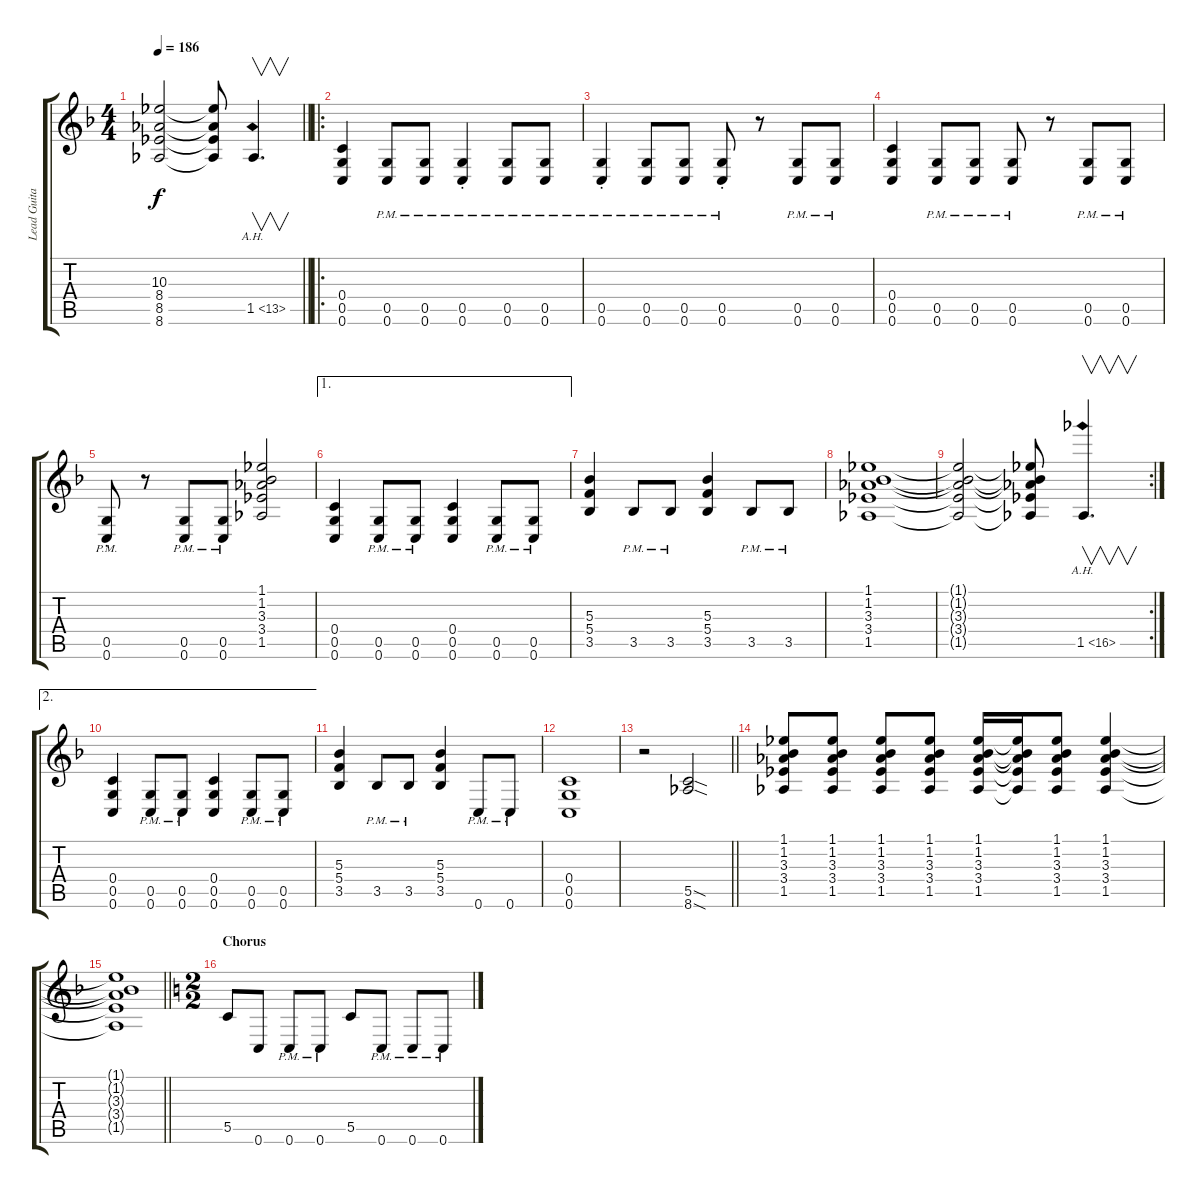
\track ("Lead Guitar" "Lead Guita") {instrument distortionguitar}
\staff {score tabs}
\tuning (D4 A3 F3 C3 G2 C2) {hide}
\ts (4 4)
\tempo 186
\clef g2
\barLineRight lightlight
\ks f
(10.3{t} 8.4{t} 8.5{t} 8.6{t}).2{dy f} (10.3{t} 8.4{t} 8.5{t} 8.6{t}).8 1.5{ah 12}.4{v d} |
\ro
(0.4 0.5 0.6).4 (0.5{pm} 0.6{pm}).8 (0.5{pm} 0.6{pm}).8 (0.5{pm st} 0.6{pm st}).4 (0.5{pm} 0.6{pm}).8 (0.5{pm} 0.6{pm}).8 |
(0.5{pm st} 0.6{pm st}).4 (0.5{pm} 0.6{pm}).8 (0.5{pm} 0.6{pm}).8 (0.5{pm st} 0.6{pm st}).8 r.8 (0.5{pm} 0.6{pm}).8 (0.5{pm} 0.6{pm}).8 |
(0.4 0.5 0.6).4 (0.5{pm} 0.6{pm}).8 (0.5{pm} 0.6{pm}).8 (0.5{pm} 0.6{pm}).8 r.8 (0.5{pm} 0.6{pm}).8 (0.5{pm} 0.6{pm}).8 |
(0.5{pm st} 0.6{pm st}).8 r.8 (0.5{pm} 0.6{pm}).8 (0.5{pm} 0.6{pm}).8 (1.1 1.2 3.3 3.4 1.5).2 |
\ae 1
(0.4 0.5 0.6).4 (0.5{pm} 0.6{pm}).8 (0.5{pm} 0.6{pm}).8 (0.4 0.5 0.6).4 (0.5{pm} 0.6{pm}).8 (0.5{pm} 0.6{pm}).8 |
(5.3 5.4 3.5).4 3.5{pm}.8 3.5{pm}.8 (5.3 5.4 3.5).4 3.5{pm}.8 3.5{pm}.8 |
(1.1 1.2 3.3 3.4 1.5).1 |
\rc 2
(1.1{t} 1.2{t} 3.3{t} 3.4{t} 1.5{t}).2 (1.1{t} 1.2{t} 3.3{t} 3.4{t} 1.5{t}).8 1.5{ah 15}.4{v d} |
\ae 2
(0.4 0.5 0.6).4 (0.5{pm} 0.6{pm}).8 (0.5{pm} 0.6{pm}).8 (0.4 0.5 0.6).4 (0.5{pm} 0.6{pm}).8 (0.5{pm} 0.6{pm}).8 |
(5.3 5.4 3.5).4 3.5{pm}.8 3.5{pm}.8 (5.3 5.4 3.5).4 0.6{pm}.8 0.6{pm}.8 |
(0.4 0.5 0.6).1 |
\barLineRight lightlight
r.2 (5.5{sod} 8.6{sod}).2 |
(1.1 1.2 3.3 3.4 1.5).8 (1.1 1.2 3.3 3.4 1.5).8 (1.1 1.2 3.3 3.4 1.5).8 (1.1 1.2 3.3 3.4 1.5).8 (1.1 1.2 3.3 3.4 1.5).16 (1.1{t} 1.2{t} 3.3{t} 3.4{t} 1.5{t}).16 (1.1 1.2 3.3 3.4 1.5).8 (1.1 1.2 3.3 3.4 1.5).4 |
\barLineRight lightlight
(1.1{t} 1.2{t} 3.3{t} 3.4{t} 1.5{t}).1 |
\ts (2 2)
\section ("" "Chorus")
\ks c
5.5.8 0.6.8 0.6{pm}.8 0.6{pm}.8 5.5.8 0.6{pm}.8 0.6{pm}.8 0.6{pm}.8
